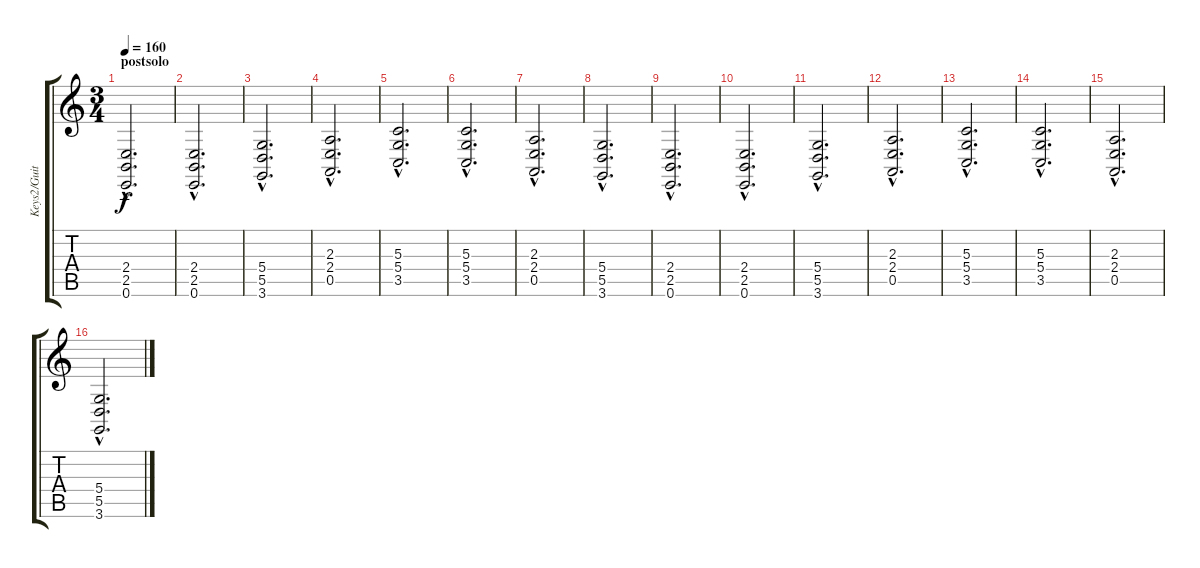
\track ("Keys2/Guit3" "Keys2/Guit") {instrument stringensemble1}
\staff {score tabs}
\tuning (E4 B3 G3 D3 A2 E2) {hide}
\ts (3 4)
\section ("" "postsolo")
\tempo 160
\clef g2
\ks c
(2.4{hac} 2.5{hac} 0.6{hac}).2{d dy f volume 13 instrument overdrivenguitar} |
(2.4{hac} 2.5{hac} 0.6{hac}).2{d} |
(5.4{hac} 5.5{hac} 3.6{hac}).2{d} |
(2.3{hac} 2.4{hac} 0.5{hac}).2{d} |
(5.3{hac} 5.4{hac} 3.5{hac}).2{d} |
(5.3{hac} 5.4{hac} 3.5{hac}).2{d} |
(2.3{hac} 2.4{hac} 0.5{hac}).2{d} |
(5.4{hac} 5.5{hac} 3.6{hac}).2{d} |
(2.4{hac} 2.5{hac} 0.6{hac}).2{d} |
(2.4{hac} 2.5{hac} 0.6{hac}).2{d} |
(5.4{hac} 5.5{hac} 3.6{hac}).2{d} |
(2.3{hac} 2.4{hac} 0.5{hac}).2{d} |
(5.3{hac} 5.4{hac} 3.5{hac}).2{d} |
(5.3{hac} 5.4{hac} 3.5{hac}).2{d} |
(2.3{hac} 2.4{hac} 0.5{hac}).2{d} |
(5.4{hac} 5.5{hac} 3.6{hac}).2{d}
